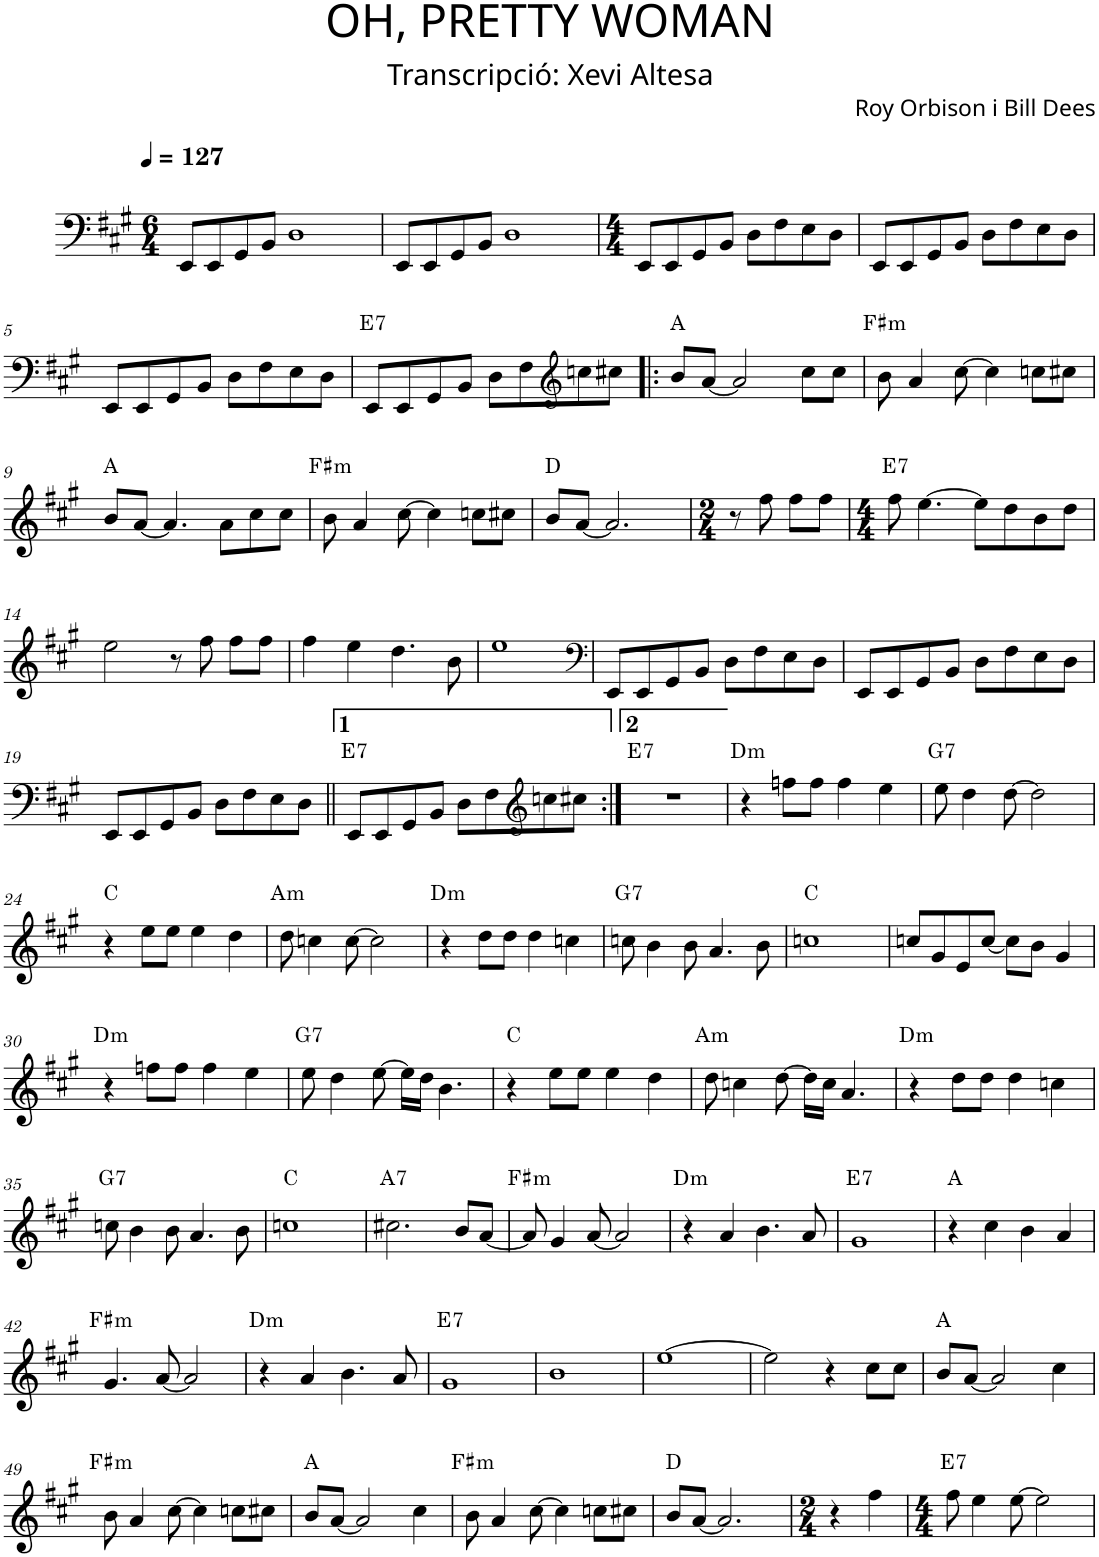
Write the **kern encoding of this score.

**kern	**harte
*part1	*part1
*staff1	*
*I"P1	*
*clefF4	*
*k[f#c#g#]	*
*A:	*
*M6/4	*
*MM127	*
=1	=1
8EE/L	.
8EE/	.
8GG#/	.
8BB/J	.
1D	.
=2	=2
8EE/L	.
8EE/	.
8GG#/	.
8BB/J	.
1D	.
=3	=3
*M4/4	*
8EE/L	.
8EE/	.
8GG#/	.
8BB/J	.
8D\L	.
8F#\	.
8E\	.
8D\J	.
=4	=4
8EE/L	.
8EE/	.
8GG#/	.
8BB/J	.
8D\L	.
8F#\	.
8E\	.
8D\J	.
!!LO:LB:g=z
=5	=5
8EE/L	.
8EE/	.
8GG#/	.
8BB/J	.
8D\L	.
8F#\	.
8E\	.
8D\J	.
=6	=6
!	!LO:H:kt=7
8EE/L	E:7
8EE/	.
8GG#/	.
8BB/J	.
8D\L	.
8F#\	.
*clefG2	*
8ccn\	.
8cc#X\J	.
=7!|:	=7!|:
8b/L	A:maj
[<8a/J	.
2a/]	.
8cc#\L	.
8cc#\J	.
=8	=8
!	!LO:H:kt=m
8b\	F#:min
4a/	.
[>8cc#\	.
4cc#\]	.
8ccn\L	.
8cc#X\J	.
!!LO:LB:g=z
=9	=9
8b/L	A:maj
[<8a/J	.
4.a/]	.
8a\L	.
8cc#\	.
8cc#\J	.
=10	=10
!	!LO:H:kt=m
8b\	F#:min
4a/	.
[>8cc#\	.
4cc#\]	.
8ccn\L	.
8cc#X\J	.
=11	=11
8b/L	D:maj
[<8a/J	.
2.a/]	.
=12	=12
*M2/4	*
8r	.
8ff#\	.
8ff#\L	.
8ff#\J	.
=13	=13
*M4/4	*
!	!LO:H:kt=7
8ff#\	E:7
[>4.ee\	.
8ee\L]	.
8dd\	.
8b\	.
8dd\J	.
!!LO:LB:g=z
=14	=14
2ee\	.
8r	.
8ff#\	.
8ff#\L	.
8ff#\J	.
=15	=15
4ff#\	.
4ee\	.
4.dd\	.
8b\	.
=16	=16
1ee	.
=17	=17
*clefF4	*
8EE/L	.
8EE/	.
8GG#/	.
8BB/J	.
8D\L	.
8F#\	.
8E\	.
8D\J	.
=18	=18
8EE/L	.
8EE/	.
8GG#/	.
8BB/J	.
8D\L	.
8F#\	.
8E\	.
8D\J	.
!!LO:LB:g=z
=19	=19
8EE/L	.
8EE/	.
8GG#/	.
8BB/J	.
8D\L	.
8F#\	.
8E\	.
8D\J	.
=20||	=20||
!	!LO:H:kt=7
8EE/L	E:7
8EE/	.
8GG#/	.
8BB/J	.
8D\L	.
8F#\	.
*clefG2	*
8ccn\	.
8cc#X\J	.
=21:|!	=21:|!
!	!LO:H:kt=7
1r	E:7
=22	=22
!	!LO:H:kt=m
4r	D:min
8ffn\L	.
8ff\J	.
4ff\	.
4ee\	.
=23	=23
!	!LO:H:kt=7
8ee\	G:7
4dd\	.
[>8dd\	.
2dd\]	.
!!LO:LB:g=z
=24	=24
4r	C:maj
8ee\L	.
8ee\J	.
4ee\	.
4dd\	.
=25	=25
!	!LO:H:kt=m
8dd\	A:min
4ccn\	.
[>8cc\	.
2cc\]	.
=26	=26
!	!LO:H:kt=m
4r	D:min
8dd\L	.
8dd\J	.
4dd\	.
4ccn\	.
=27	=27
!	!LO:H:kt=7
8ccn\	G:7
4b\	.
8b\	.
4.a/	.
8b\	.
=28	=28
1ccn	C:maj
=29	=29
8ccn/L	.
8g#/	.
8e/	.
[<8cc/J	.
8cc\L]	.
8b\J	.
4g#/	.
!!LO:LB:g=z
=30	=30
!	!LO:H:kt=m
4r	D:min
8ffn\L	.
8ff\J	.
4ff\	.
4ee\	.
=31	=31
!	!LO:H:kt=7
8ee\	G:7
4dd\	.
[>8ee\	.
16ee\LL]	.
16dd\JJ	.
4.b\	.
=32	=32
4r	C:maj
8ee\L	.
8ee\J	.
4ee\	.
4dd\	.
=33	=33
!	!LO:H:kt=m
8dd\	A:min
4ccn\	.
[>8dd\	.
16dd\LL]	.
16cc\JJ	.
4.a/	.
=34	=34
!	!LO:H:kt=m
4r	D:min
8dd\L	.
8dd\J	.
4dd\	.
4ccn\	.
!!LO:LB:g=z
=35	=35
!	!LO:H:kt=7
8ccn\	G:7
4b\	.
8b\	.
4.a/	.
8b\	.
=36	=36
1ccn	C:maj
=37	=37
!	!LO:H:kt=7
2.cc#X\	A:7
8b/L	.
[<8a/J	.
=38	=38
!	!LO:H:kt=m
8a/]	F#:min
4g#/	.
[<8a/	.
2a/]	.
=39	=39
!	!LO:H:kt=m
4r	D:min
4a/	.
4.b\	.
8a/	.
=40	=40
!	!LO:H:kt=7
1g#	E:7
=41	=41
4r	A:maj
4cc#\	.
4b\	.
4a/	.
!!LO:LB:g=z
=42	=42
!	!LO:H:kt=m
4.g#/	F#:min
[<8a/	.
2a/]	.
=43	=43
!	!LO:H:kt=m
4r	D:min
4a/	.
4.b\	.
8a/	.
=44	=44
!	!LO:H:kt=7
1g#	E:7
=45	=45
1b	.
=46	=46
[>1ee	.
=47	=47
2ee\]	.
4r	.
8cc#\L	.
8cc#\J	.
=48	=48
8b/L	A:maj
[<8a/J	.
2a/]	.
4cc#\	.
!!LO:LB:g=z
=49	=49
!	!LO:H:kt=m
8b\	F#:min
4a/	.
[>8cc#\	.
4cc#\]	.
8ccn\L	.
8cc#X\J	.
=50	=50
8b/L	A:maj
[<8a/J	.
2a/]	.
4cc#\	.
=51	=51
!	!LO:H:kt=m
8b\	F#:min
4a/	.
[>8cc#\	.
4cc#\]	.
8ccn\L	.
8cc#X\J	.
=52	=52
8b/L	D:maj
[<8a/J	.
2.a/]	.
=53	=53
*M2/4	*
4r	.
4ff#\	.
=54	=54
*M4/4	*
!	!LO:H:kt=7
8ff#\	E:7
4ee\	.
[>8ee\	.
2ee\]	.
=	=
*-	*-
